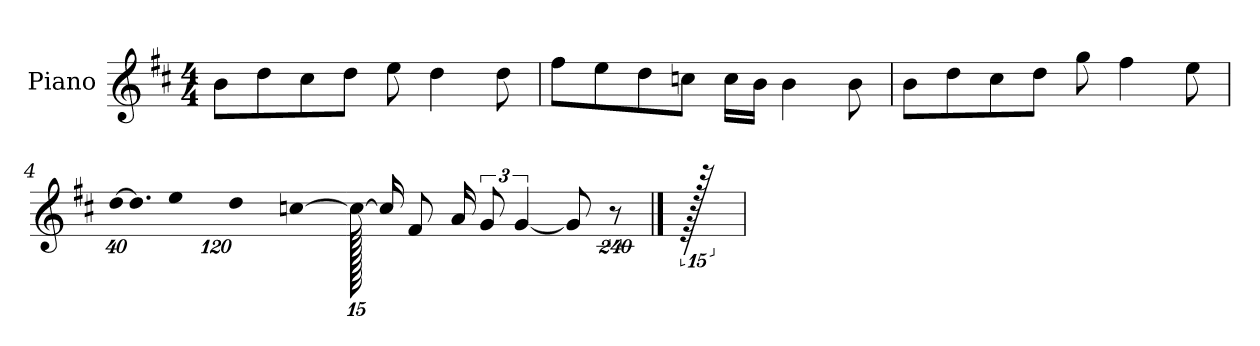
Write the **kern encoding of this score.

**kern
*part1
*staff1
*I"Piano
*I'P-no
*clefG2
*k[f#c#]
*M4/4
*MM90
=1
8b\L
8dd\
8cc#\
8dd\J
8ee\
4dd\
8dd\
=2
8ff#\L
8ee\
8dd\
8ccn\J
16cc\LL
16b\JJ
4b\
8b\
=3
8b\L
8dd\
8cc#\
8dd\J
8gg\
4ff#\
8ee\
=4
*Xbrackettup
!LO:N:vis=32
[640%23dd\KLL
!LO:N:vis=16.
960%103dd\]
!LO:N:vis=32
640%23ee\L
!LO:N:vis=64
960%17dd\K
[320%17ccn\JJ
1920cc\_
16cc/KL]
8f#/
16a/Jk
*brackettup
12g/
[6g/
8g/]
1920%239r
==5
1920r
=
*-
